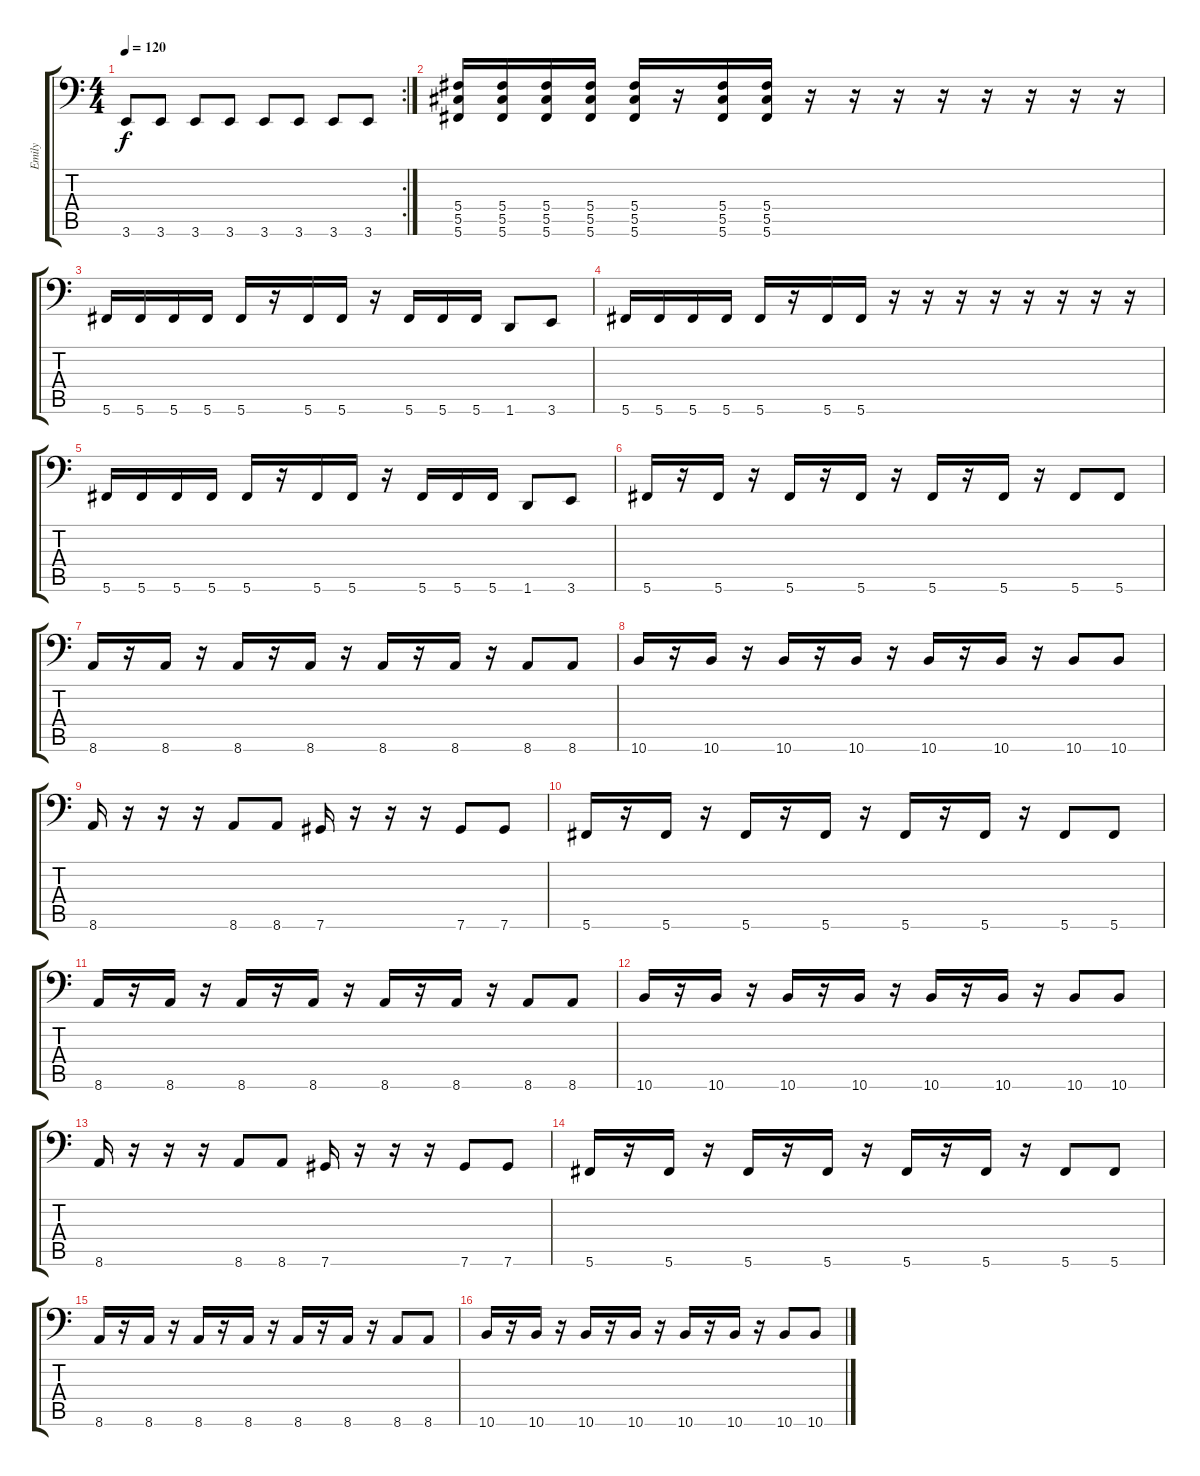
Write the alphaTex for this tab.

\track ("Emily" "Emily") {instrument electricbasspick}
\staff {score tabs}
\tuning (Eb3 Bb2 Gb2 Db2 Ab1 Db1) {hide}
\rc 2
\ts (4 4)
\tempo 120
\clef f4
\ks c
3.6.8{dy f} 3.6.8 3.6.8 3.6.8 3.6.8 3.6.8 3.6.8 3.6.8 |
(5.4 5.5 5.6).16 (5.4 5.5 5.6).16 (5.4 5.5 5.6).16 (5.4 5.5 5.6).16 (5.4 5.5 5.6).16 r.16 (5.4 5.5 5.6).16 (5.4 5.5 5.6).16 r.16 r.16 r.16 r.16 r.16 r.16 r.16 r.16 |
5.6.16 5.6.16 5.6.16 5.6.16 5.6.16 r.16 5.6.16 5.6.16 r.16 5.6.16 5.6.16 5.6.16 1.6.8 3.6.8 |
5.6.16 5.6.16 5.6.16 5.6.16 5.6.16 r.16 5.6.16 5.6.16 r.16 r.16 r.16 r.16 r.16 r.16 r.16 r.16 |
5.6.16 5.6.16 5.6.16 5.6.16 5.6.16 r.16 5.6.16 5.6.16 r.16 5.6.16 5.6.16 5.6.16 1.6.8 3.6.8 |
5.6.16 r.16 5.6.16 r.16 5.6.16 r.16 5.6.16 r.16 5.6.16 r.16 5.6.16 r.16 5.6.8 5.6.8 |
8.6.16 r.16 8.6.16 r.16 8.6.16 r.16 8.6.16 r.16 8.6.16 r.16 8.6.16 r.16 8.6.8 8.6.8 |
10.6.16 r.16 10.6.16 r.16 10.6.16 r.16 10.6.16 r.16 10.6.16 r.16 10.6.16 r.16 10.6.8 10.6.8 |
8.6.16 r.16 r.16 r.16 8.6.8 8.6.8 7.6.16 r.16 r.16 r.16 7.6.8 7.6.8 |
5.6.16 r.16 5.6.16 r.16 5.6.16 r.16 5.6.16 r.16 5.6.16 r.16 5.6.16 r.16 5.6.8 5.6.8 |
8.6.16 r.16 8.6.16 r.16 8.6.16 r.16 8.6.16 r.16 8.6.16 r.16 8.6.16 r.16 8.6.8 8.6.8 |
10.6.16 r.16 10.6.16 r.16 10.6.16 r.16 10.6.16 r.16 10.6.16 r.16 10.6.16 r.16 10.6.8 10.6.8 |
8.6.16 r.16 r.16 r.16 8.6.8 8.6.8 7.6.16 r.16 r.16 r.16 7.6.8 7.6.8 |
5.6.16 r.16 5.6.16 r.16 5.6.16 r.16 5.6.16 r.16 5.6.16 r.16 5.6.16 r.16 5.6.8 5.6.8 |
8.6.16 r.16 8.6.16 r.16 8.6.16 r.16 8.6.16 r.16 8.6.16 r.16 8.6.16 r.16 8.6.8 8.6.8 |
10.6.16 r.16 10.6.16 r.16 10.6.16 r.16 10.6.16 r.16 10.6.16 r.16 10.6.16 r.16 10.6.8 10.6.8
